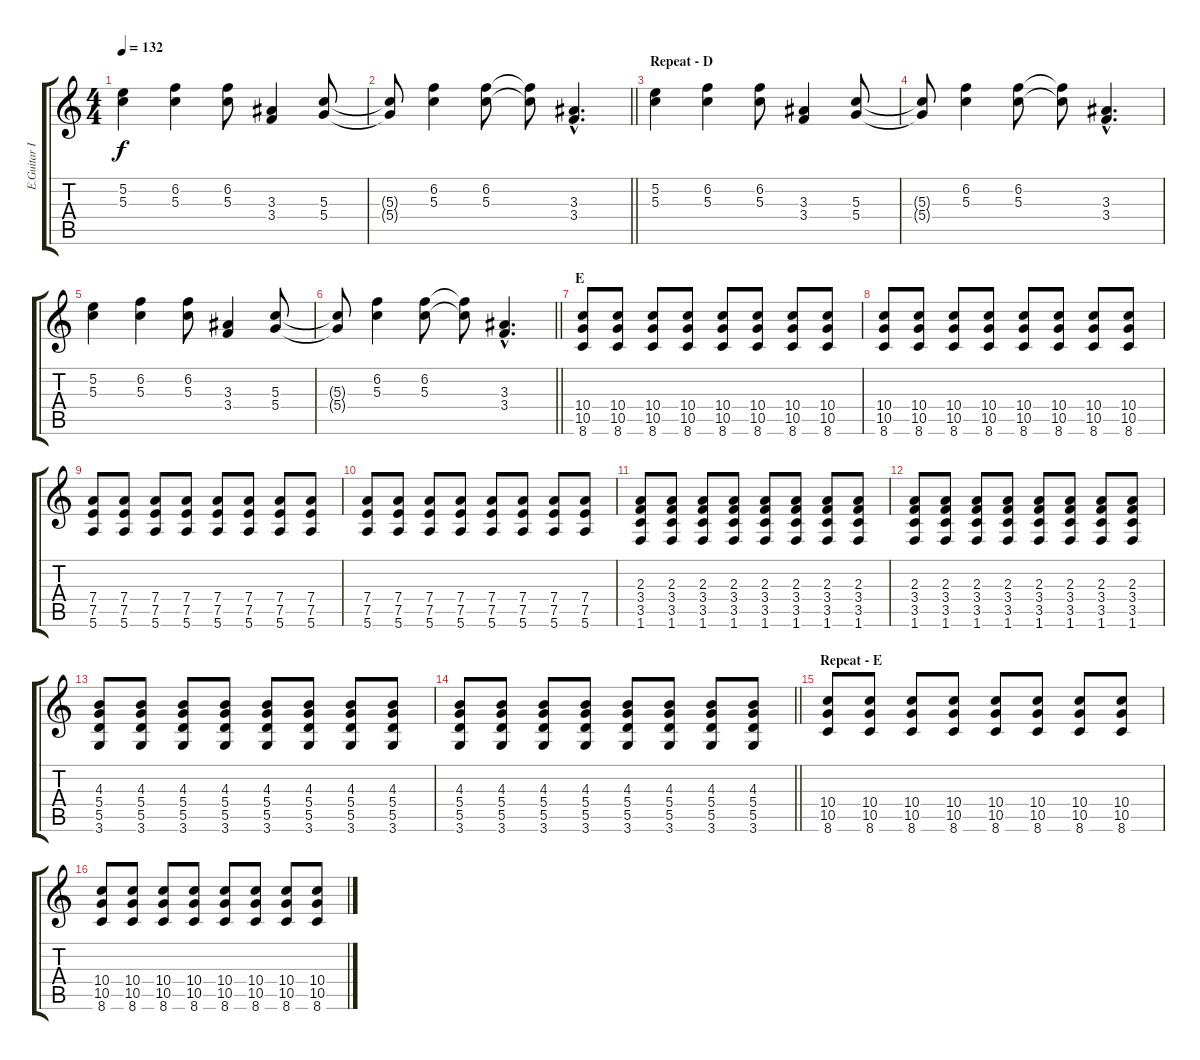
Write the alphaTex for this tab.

\track ("E.Guitar I" "E.Guitar I") {instrument electricguitarclean}
\staff {score tabs}
\tuning (E4 B3 G3 D3 A2 E2) {hide}
\ts (4 4)
\tempo 132
\clef g2
\ks c
(5.2 5.3).4{dy f} (6.2 5.3).4 (6.2 5.3).8 (3.3 3.4).4 (5.3 5.4).8 |
\barLineRight lightlight
(5.3{t} 5.4{t}).8 (6.2 5.3).4 (6.2 5.3).8 (6.2{t} 5.3{t}).8 (3.3{hac} 3.4{hac}).4{d} |
\section ("" "Repeat - D")
(5.2 5.3).4 (6.2 5.3).4 (6.2 5.3).8 (3.3 3.4).4 (5.3 5.4).8 |
(5.3{t} 5.4{t}).8 (6.2 5.3).4 (6.2 5.3).8 (6.2{t} 5.3{t}).8 (3.3{hac} 3.4{hac}).4{d} |
(5.2 5.3).4 (6.2 5.3).4 (6.2 5.3).8 (3.3 3.4).4 (5.3 5.4).8 |
\barLineRight lightlight
(5.3{t} 5.4{t}).8 (6.2 5.3).4 (6.2 5.3).8 (6.2{t} 5.3{t}).8 (3.3{hac} 3.4{hac}).4{d} |
\section ("" "E")
(10.4 10.5 8.6).8 (10.4 10.5 8.6).8 (10.4 10.5 8.6).8 (10.4 10.5 8.6).8 (10.4 10.5 8.6).8 (10.4 10.5 8.6).8 (10.4 10.5 8.6).8 (10.4 10.5 8.6).8 |
(10.4 10.5 8.6).8 (10.4 10.5 8.6).8 (10.4 10.5 8.6).8 (10.4 10.5 8.6).8 (10.4 10.5 8.6).8 (10.4 10.5 8.6).8 (10.4 10.5 8.6).8 (10.4 10.5 8.6).8 |
(7.4 7.5 5.6).8 (7.4 7.5 5.6).8 (7.4 7.5 5.6).8 (7.4 7.5 5.6).8 (7.4 7.5 5.6).8 (7.4 7.5 5.6).8 (7.4 7.5 5.6).8 (7.4 7.5 5.6).8 |
(7.4 7.5 5.6).8 (7.4 7.5 5.6).8 (7.4 7.5 5.6).8 (7.4 7.5 5.6).8 (7.4 7.5 5.6).8 (7.4 7.5 5.6).8 (7.4 7.5 5.6).8 (7.4 7.5 5.6).8 |
(2.3 3.4 3.5 1.6).8 (2.3 3.4 3.5 1.6).8 (2.3 3.4 3.5 1.6).8 (2.3 3.4 3.5 1.6).8 (2.3 3.4 3.5 1.6).8 (2.3 3.4 3.5 1.6).8 (2.3 3.4 3.5 1.6).8 (2.3 3.4 3.5 1.6).8 |
(2.3 3.4 3.5 1.6).8 (2.3 3.4 3.5 1.6).8 (2.3 3.4 3.5 1.6).8 (2.3 3.4 3.5 1.6).8 (2.3 3.4 3.5 1.6).8 (2.3 3.4 3.5 1.6).8 (2.3 3.4 3.5 1.6).8 (2.3 3.4 3.5 1.6).8 |
(4.3 5.4 5.5 3.6).8 (4.3 5.4 5.5 3.6).8 (4.3 5.4 5.5 3.6).8 (4.3 5.4 5.5 3.6).8 (4.3 5.4 5.5 3.6).8 (4.3 5.4 5.5 3.6).8 (4.3 5.4 5.5 3.6).8 (4.3 5.4 5.5 3.6).8 |
\barLineRight lightlight
(4.3 5.4 5.5 3.6).8 (4.3 5.4 5.5 3.6).8 (4.3 5.4 5.5 3.6).8 (4.3 5.4 5.5 3.6).8 (4.3 5.4 5.5 3.6).8 (4.3 5.4 5.5 3.6).8 (4.3 5.4 5.5 3.6).8 (4.3 5.4 5.5 3.6).8 |
\section ("" "Repeat - E")
(10.4 10.5 8.6).8 (10.4 10.5 8.6).8 (10.4 10.5 8.6).8 (10.4 10.5 8.6).8 (10.4 10.5 8.6).8 (10.4 10.5 8.6).8 (10.4 10.5 8.6).8 (10.4 10.5 8.6).8 |
(10.4 10.5 8.6).8 (10.4 10.5 8.6).8 (10.4 10.5 8.6).8 (10.4 10.5 8.6).8 (10.4 10.5 8.6).8 (10.4 10.5 8.6).8 (10.4 10.5 8.6).8 (10.4 10.5 8.6).8
